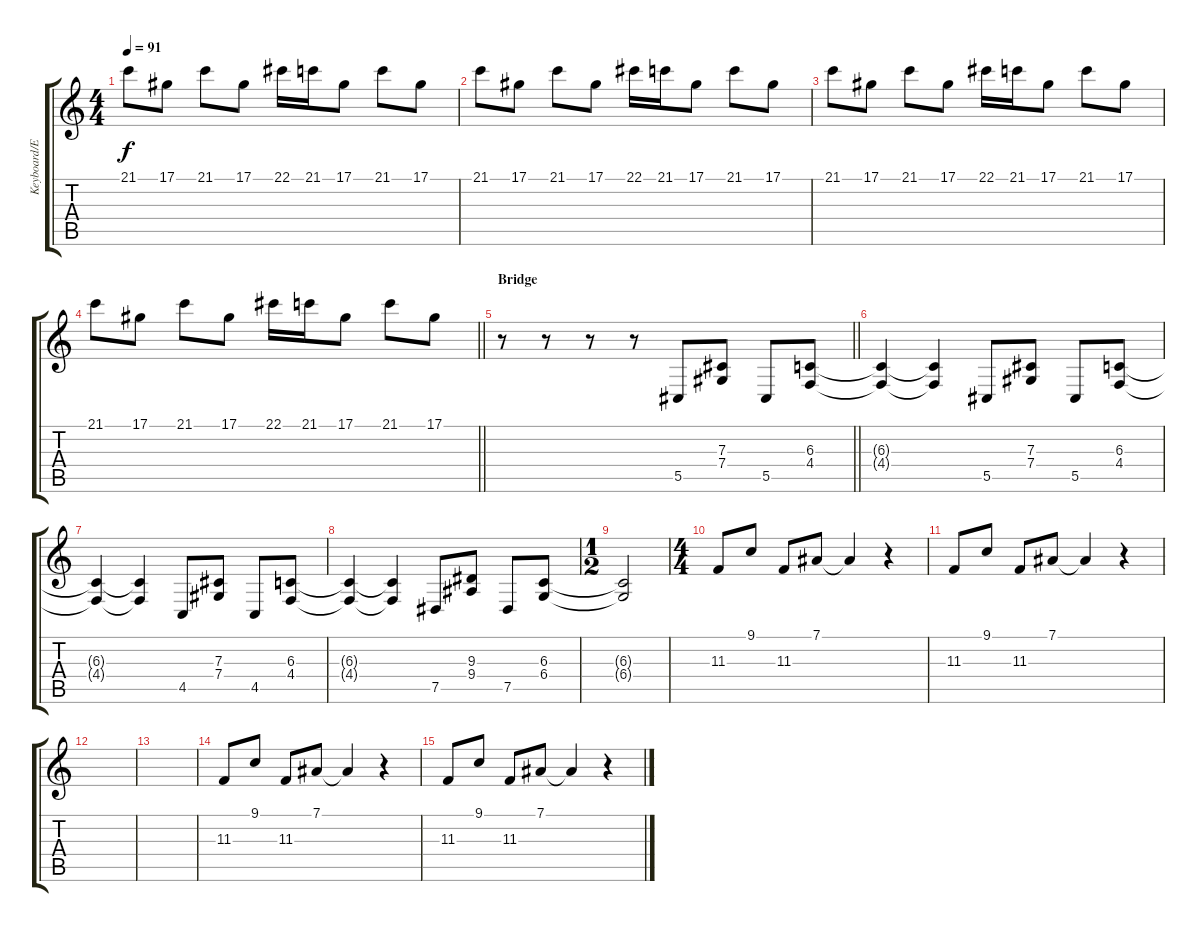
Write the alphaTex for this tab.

\track ("Keyboard/Extra Guitar" "Keyboard/E") {instrument lead1square}
\staff {score tabs}
\tuning (Eb4 Bb3 Gb3 Db3 Ab2 Eb2) {hide}
\ts (4 4)
\tempo 91
\clef g2
\ks c
21.1.8{dy f} 17.1.8 21.1.8 17.1.8 22.1.16 21.1.16 17.1.8 21.1.8 17.1.8 |
21.1.8 17.1.8 21.1.8 17.1.8 22.1.16 21.1.16 17.1.8 21.1.8 17.1.8 |
21.1.8 17.1.8 21.1.8 17.1.8 22.1.16 21.1.16 17.1.8 21.1.8 17.1.8 |
\barLineRight lightlight
21.1.8 17.1.8 21.1.8 17.1.8 22.1.16 21.1.16 17.1.8 21.1.8 17.1.8 |
\section ("" "Bridge")
\barLineRight lightlight
r.8{volume 10 instrument acousticguitarsteel} r.8 r.8 r.8 5.5.8 (7.3 7.4).8 5.5.8 (6.3 4.4).8 |
(6.3{t} 4.4{t}).4 (6.3{t} 4.4{t}).4 5.5.8 (7.3 7.4).8 5.5.8 (6.3 4.4).8 |
(6.3{t} 4.4{t}).4 (6.3{t} 4.4{t}).4 4.5.8 (7.3 7.4).8 4.5.8 (6.3 4.4).8 |
(6.3{t} 4.4{t}).4 (6.3{t} 4.4{t}).4 7.5.8 (9.3 9.4).8 7.5.8 (6.3 6.4).8 |
\ts (1 2)
(6.3{t} 6.4{t}).2 |
\ts (4 4)
11.3.8{volume 11 instrument lead1square} 9.1.8 11.3.8 7.1.8 7.1{t}.4 r.4 |
11.3.8 9.1.8 11.3.8 7.1.8 7.1{t}.4 r.4 |
|
|
11.3.8 9.1.8 11.3.8 7.1.8 7.1{t}.4 r.4 |
11.3.8 9.1.8 11.3.8 7.1.8 7.1{t}.4 r.4
